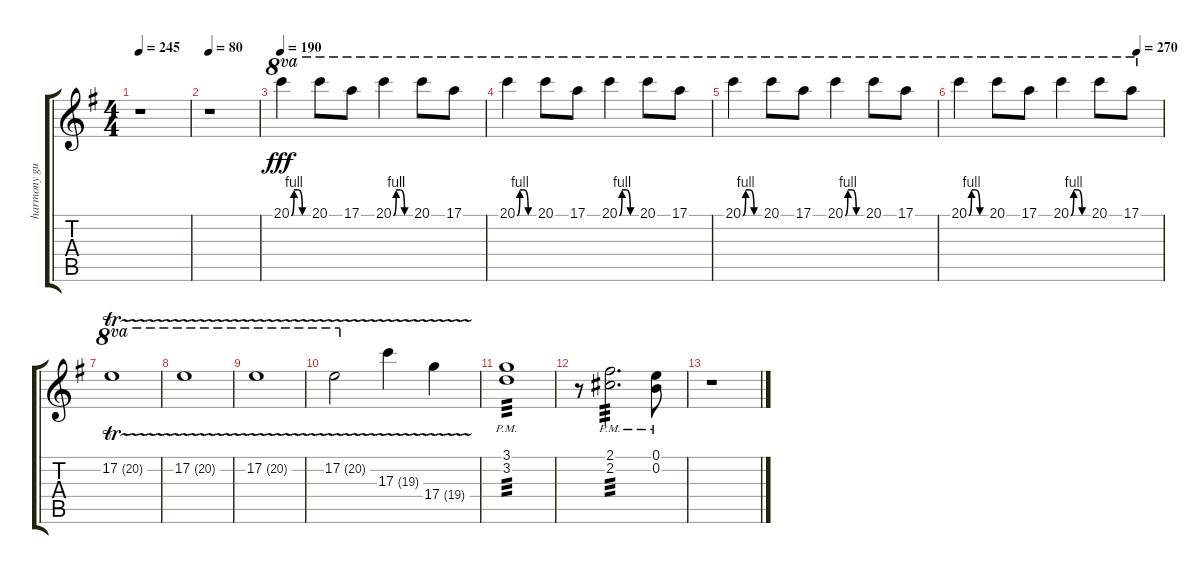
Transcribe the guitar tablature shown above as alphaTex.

\track ("harmony guitar" "harmony gu") {instrument distortionguitar}
\staff {score tabs}
\tuning (E4 B3 G3 D3 A2 E2) {hide}
\ts (4 4)
\tempo 245
\clef g2
\ks g
r.1{dy fff} |
\tempo 80
r.1 |
\tempo 190
20.1{be (custom 0 0 10 4 25 4 40 0 60 0)}.4{ot 8va} 20.1.8{ot 8va} 17.1.8{ot 8va} 20.1{be (custom 0 0 10 4 25 4 40 0 60 0)}.4{ot 8va} 20.1.8{ot 8va} 17.1.8{ot 8va} |
20.1{be (custom 0 0 10 4 25 4 40 0 60 0)}.4{ot 8va} 20.1.8{ot 8va} 17.1.8{ot 8va} 20.1{be (custom 0 0 10 4 25 4 40 0 60 0)}.4{ot 8va} 20.1.8{ot 8va} 17.1.8{ot 8va} |
20.1{be (custom 0 0 10 4 25 4 40 0 60 0)}.4{ot 8va} 20.1.8{ot 8va} 17.1.8{ot 8va} 20.1{be (custom 0 0 10 4 25 4 40 0 60 0)}.4{ot 8va} 20.1.8{ot 8va} 17.1.8{ot 8va} |
\tempo (270 0.875)
20.1{be (custom 0 0 10 4 25 4 40 0 60 0)}.4{ot 8va} 20.1.8{ot 8va} 17.1.8{ot 8va} 20.1{be (custom 0 0 10 4 25 4 40 0 60 0)}.4{ot 8va} 20.1.8{ot 8va} 17.1.8{ot 8va} |
17.2{tr (20 32)}.1{ot 8va} |
17.2{tr (20 32)}.1{ot 8va} |
17.2{tr (20 32)}.1{ot 8va} |
17.2{tr (20 32)}.2{ot 8va} 17.3{tr (19 32)}.4 17.4{tr (19 32)}.4 |
(3.1{pm} 3.2{pm}).1{tp 3} |
r.8 (2.1{pm} 2.2{pm}).2{d tp 3} (0.1{pm} 0.2{pm}).8 |
r.1
